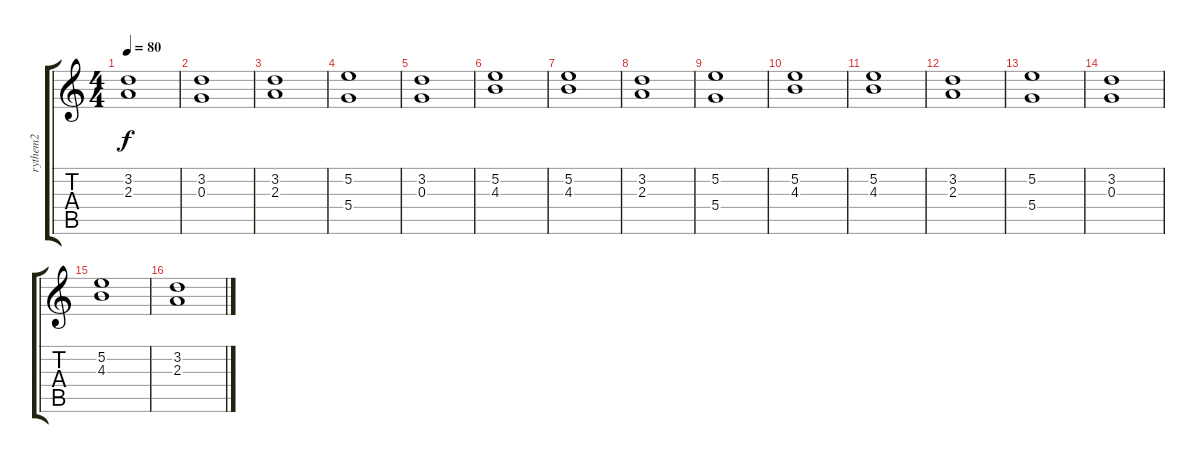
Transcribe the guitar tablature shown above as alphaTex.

\track ("rythem2" "rythem2") {instrument distortionguitar}
\staff {score tabs}
\tuning (E4 B3 G3 D3 A2 E2) {hide}
\ts (4 4)
\tempo 80
\clef g2
\ks c
(3.2 2.3).1{dy f} |
(3.2 0.3).1 |
(3.2 2.3).1 |
(5.2 5.4).1 |
(3.2 0.3).1 |
(5.2 4.3).1 |
(5.2 4.3).1 |
(3.2 2.3).1 |
(5.2 5.4).1 |
(5.2 4.3).1 |
(5.2 4.3).1 |
(3.2 2.3).1 |
(5.2 5.4).1 |
(3.2 0.3).1 |
(5.2 4.3).1 |
(3.2 2.3).1
